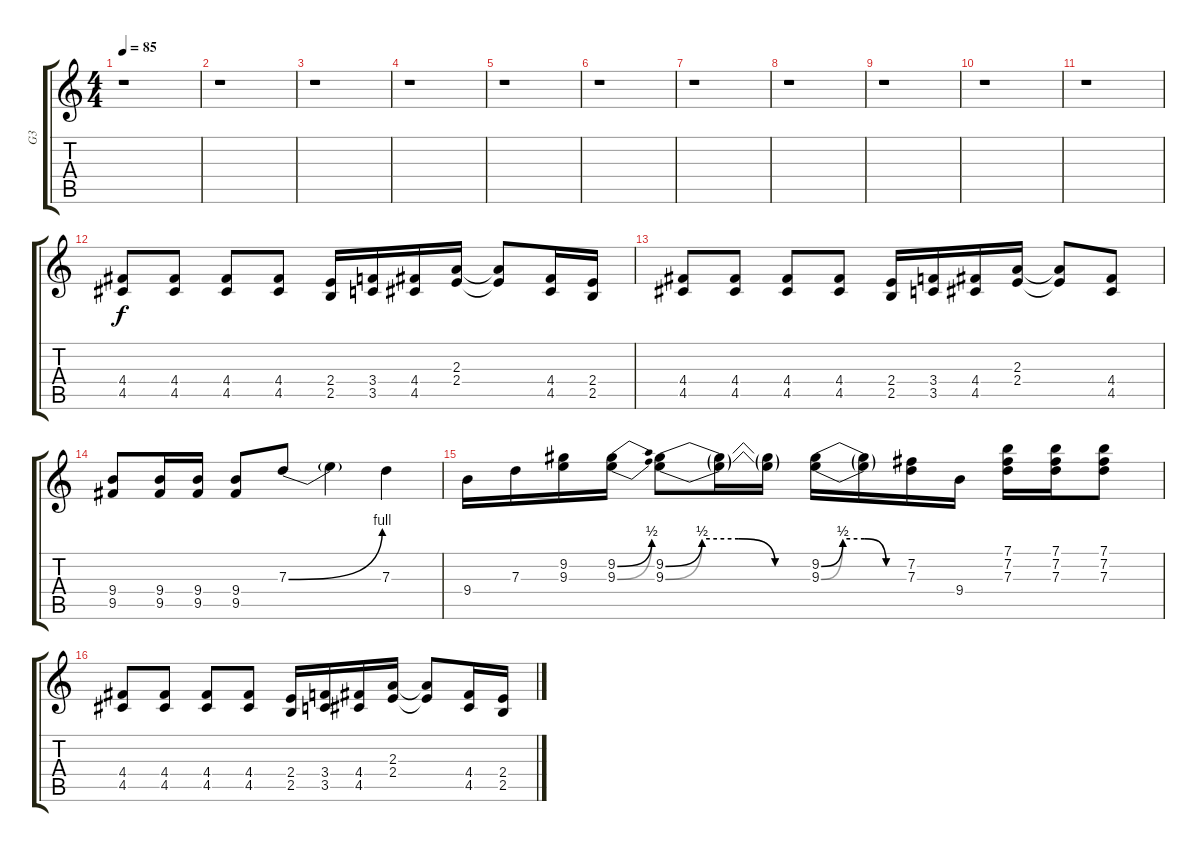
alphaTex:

\track ("G3" "G3") {instrument overdrivenguitar}
\staff {score tabs}
\tuning (E4 B3 G3 D3 A2 D2) {hide}
\ts (4 4)
\tempo 85
\clef g2
\ks c
r.1{dy f} |
r.1 |
r.1 |
r.1 |
r.1 |
r.1 |
r.1 |
r.1 |
r.1 |
r.1 |
r.1 |
(4.4 4.5).8 (4.4 4.5).8 (4.4 4.5).8 (4.4 4.5).8 (2.4 2.5).16 (3.4 3.5).16 (4.4 4.5).16 (2.3 2.4).16 (2.3{t} 2.4{t}).8 (4.4 4.5).16 (2.4 2.5).16 |
(4.4 4.5).8 (4.4 4.5).8 (4.4 4.5).8 (4.4 4.5).8 (2.4 2.5).16 (3.4 3.5).16 (4.4 4.5).16 (2.3 2.4).16 (2.3{t} 2.4{t}).8 (4.4 4.5).8 |
(9.4 9.5).8 (9.4 9.5).16 (9.4 9.5).16 (9.4 9.5).8 7.3{be (bend 0 0 60 4)}.8 7.3{t}.4 7.3.4 |
9.4.16 7.3.16 (9.2 9.3).16 (9.2{be (bend 0 0 60 2)} 9.3{be (bend 0 0 60 2)}).16 (9.2{be (custom 0 0 15 2 30 2 45 0 60 0)} 9.3{be (custom 0 0 15 2 30 2 45 0 60 0)}).8 (9.2{t} 9.3{t}).16 (9.2{t} 9.3{t}).16 (9.2{be (custom 0 0 15 2 30 2 45 0 60 0)} 9.3{be (custom 0 0 15 2 30 2 45 0 60 0)}).16 (9.2{t} 9.3{t}).16 (7.2 7.3).16 9.4.16 (7.1 7.2 7.3).16 (7.1 7.2 7.3).16 (7.1 7.2 7.3).8 |
(4.4 4.5).8 (4.4 4.5).8 (4.4 4.5).8 (4.4 4.5).8 (2.4 2.5).16 (3.4 3.5).16 (4.4 4.5).16 (2.3 2.4).16 (2.3{t} 2.4{t}).8 (4.4 4.5).16 (2.4 2.5).16
